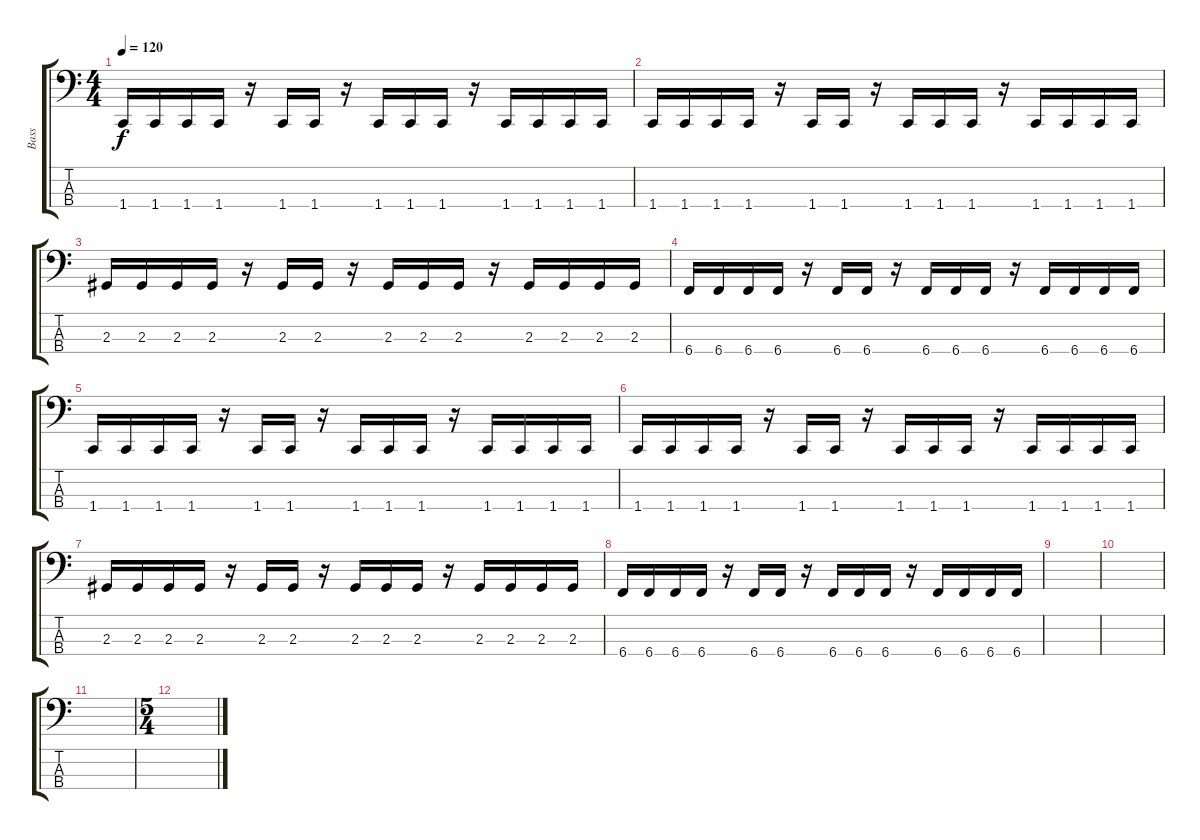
\track ("Bass" "Bass") {instrument electricbassfinger}
\staff {score tabs}
\tuning (E2 B1 Gb1 B0) {hide}
\ts (4 4)
\tempo 120
\clef f4
\ks c
1.4.16{dy f} 1.4.16 1.4.16 1.4.16 r.16 1.4.16 1.4.16 r.16 1.4.16 1.4.16 1.4.16 r.16 1.4.16 1.4.16 1.4.16 1.4.16 |
1.4.16 1.4.16 1.4.16 1.4.16 r.16 1.4.16 1.4.16 r.16 1.4.16 1.4.16 1.4.16 r.16 1.4.16 1.4.16 1.4.16 1.4.16 |
2.3.16 2.3.16 2.3.16 2.3.16 r.16 2.3.16 2.3.16 r.16 2.3.16 2.3.16 2.3.16 r.16 2.3.16 2.3.16 2.3.16 2.3.16 |
6.4.16 6.4.16 6.4.16 6.4.16 r.16 6.4.16 6.4.16 r.16 6.4.16 6.4.16 6.4.16 r.16 6.4.16 6.4.16 6.4.16 6.4.16 |
1.4.16 1.4.16 1.4.16 1.4.16 r.16 1.4.16 1.4.16 r.16 1.4.16 1.4.16 1.4.16 r.16 1.4.16 1.4.16 1.4.16 1.4.16 |
1.4.16 1.4.16 1.4.16 1.4.16 r.16 1.4.16 1.4.16 r.16 1.4.16 1.4.16 1.4.16 r.16 1.4.16 1.4.16 1.4.16 1.4.16 |
2.3.16 2.3.16 2.3.16 2.3.16 r.16 2.3.16 2.3.16 r.16 2.3.16 2.3.16 2.3.16 r.16 2.3.16 2.3.16 2.3.16 2.3.16 |
6.4.16 6.4.16 6.4.16 6.4.16 r.16 6.4.16 6.4.16 r.16 6.4.16 6.4.16 6.4.16 r.16 6.4.16 6.4.16 6.4.16 6.4.16 |
|
|
|
\ts (5 4)
